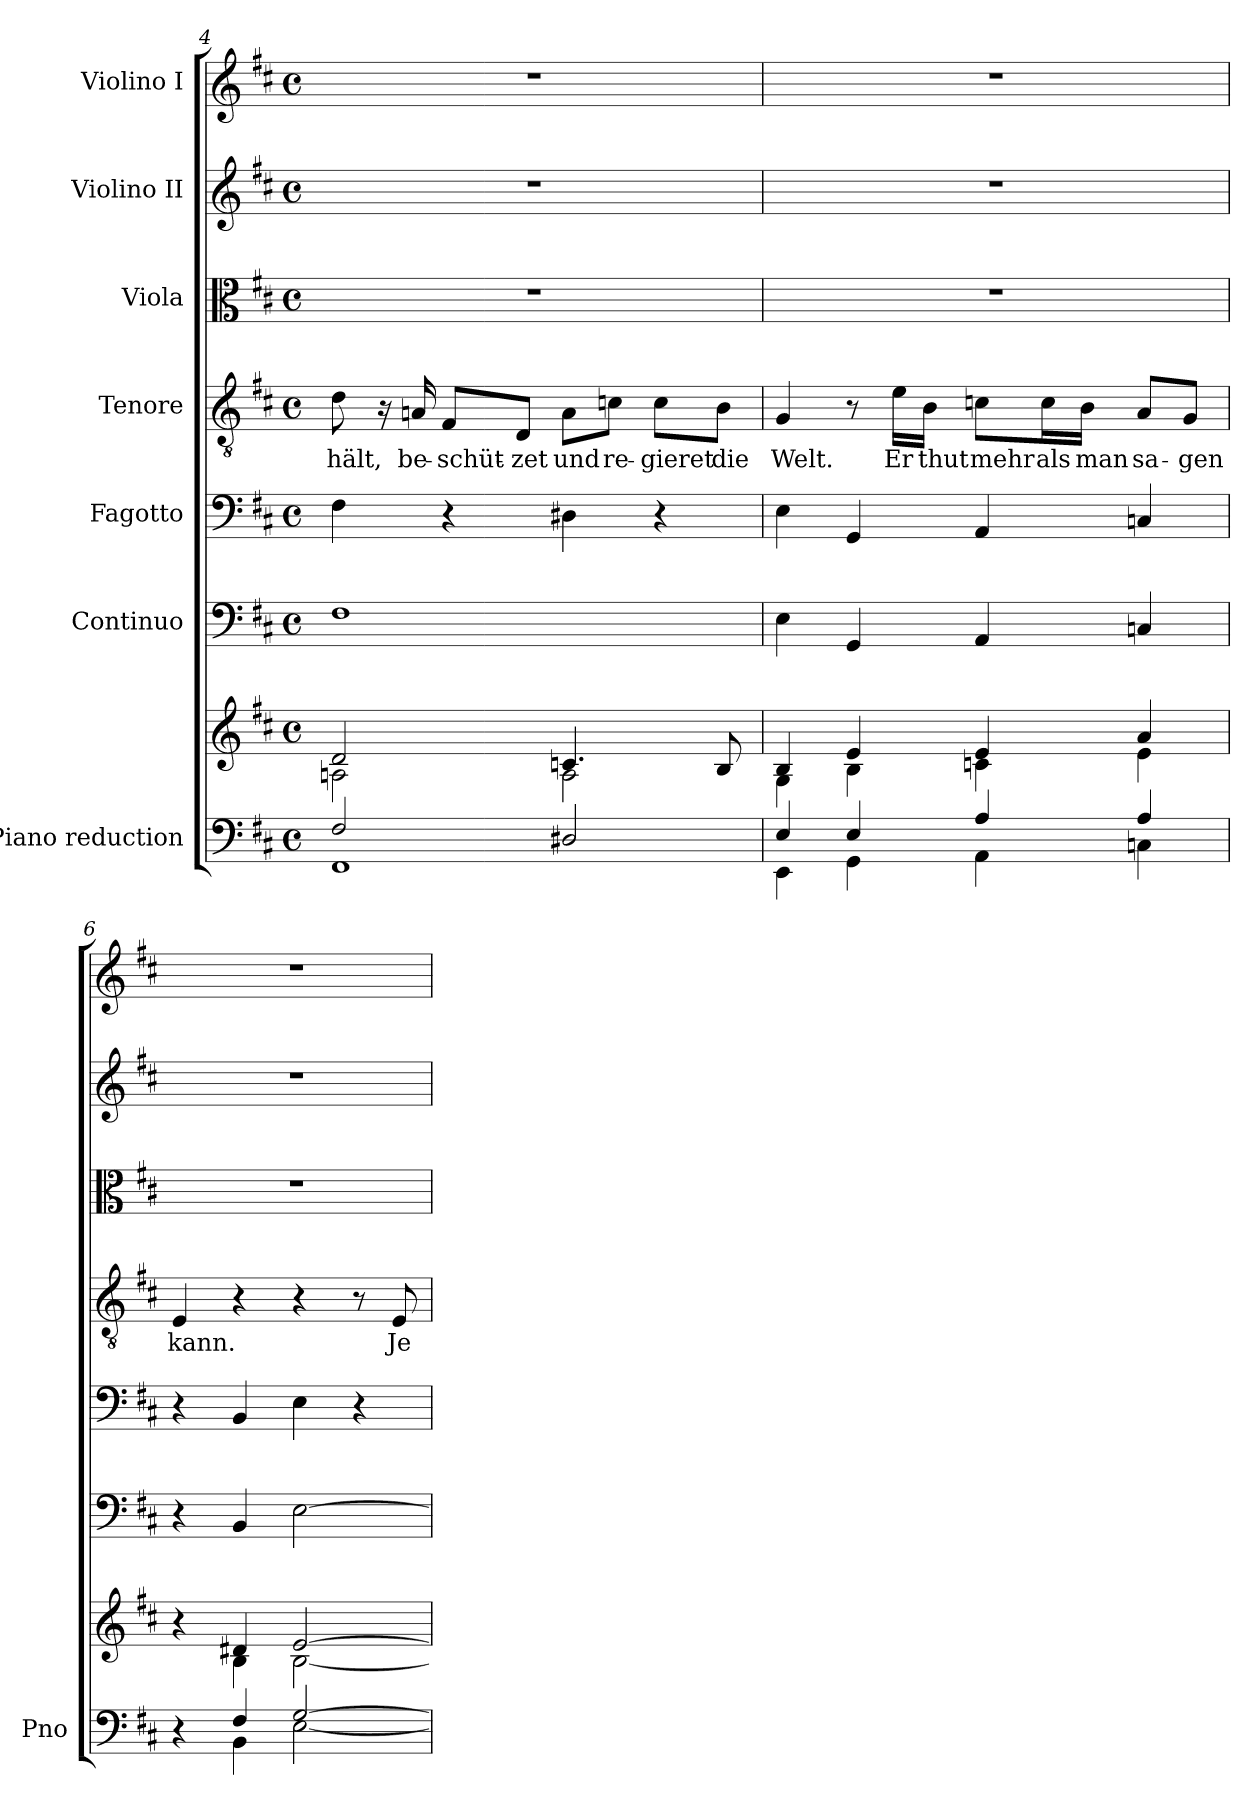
**kern	**kern	**kern	**kern	**kern	**text	**kern	**kern	**kern
*part7	*part7	*part6	*part5	*part4	*part4	*part3	*part2	*part1
*staff8	*staff7	*staff6	*staff5	*staff4	*staff4	*staff3	*staff2	*staff1
*I"Piano reduction	*	*I"Continuo	*I"Fagotto	*I"Tenore	*	*I"Viola	*I"Violino II	*I"Violino I
*I'Pno	*	*	*	*	*	*	*	*
*clefF4	*clefG2	*clefF4	*clefF4	*clefGv2	*	*clefC3	*clefG2	*clefG2
*k[f#c#]	*k[f#c#]	*k[f#c#]	*k[f#c#]	*k[f#c#]	*	*k[f#c#]	*k[f#c#]	*k[f#c#]
*M4/4	*M4/4	*M4/4	*M4/4	*M4/4	*	*M4/4	*M4/4	*M4/4
*met(c)	*met(c)	*met(c)	*met(c)	*met(c)	*	*met(c)	*met(c)	*met(c)
=4	=4	=4	=4	=4	=4	=4	=4	=4
*^	*^	*	*	*	*	*	*	*
!	!	!	!	!	!	!	!LO:LY:b	!	!	!
2F#/	1FF#	2d/	2An\	1F#	4F#\	8d\	hält,	1r	1r	1r
.	.	.	.	.	.	16r	.	.	.	.
!	!	!	!	!	!	!	!LO:LY:b	!	!	!
.	.	.	.	.	.	16An/	be-	.	.	.
!	!	!	!	!	!	!	!LO:LY:b	!	!	!
.	.	.	.	.	4r	8F#/L	schüt-	.	.	.
!	!	!	!	!	!	!	!LO:LY:b	!	!	!
.	.	.	.	.	.	8D/J	zet	.	.	.
!	!	!	!	!	!	!	!LO:LY:b	!	!	!
2D#X/	.	4.cn/	2A\	.	4D#X\	8A\L	und	.	.	.
!	!	!	!	!	!	!	!LO:LY:b	!	!	!
.	.	.	.	.	.	8cn\J	re-	.	.	.
!	!	!	!	!	!	!	!LO:LY:b	!	!	!
.	.	.	.	.	4r	8c\L	gieret	.	.	.
!	!	!	!	!	!	!	!LO:LY:b	!	!	!
.	.	8B/	.	.	.	8B\J	die	.	.	.
!!LO:LB:g=z
=5	=5	=5	=5	=5	=5	=5	=5	=5	=5	=5
!	!	!	!	!	!	!	!LO:LY:b	!	!	!
4E/	4EE\	4B/	4G\	4E\	4E\	4G/	Welt.	1r	1r	1r
4E/	4GG\	4e/	4B\	4GG/	4GG/	8r	.	.	.	.
!	!	!	!	!	!	!	!LO:LY:b	!	!	!
.	.	.	.	.	.	16e\LL	Er	.	.	.
!	!	!	!	!	!	!	!LO:LY:b	!	!	!
.	.	.	.	.	.	16B\JJ	thut	.	.	.
!	!	!	!	!	!	!	!LO:LY:b	!	!	!
4A/	4AA\	4e/	4cn\	4AA/	4AA/	8cn\L	mehr	.	.	.
!	!	!	!	!	!	!	!LO:LY:b	!	!	!
.	.	.	.	.	.	16c\L	als	.	.	.
!	!	!	!	!	!	!	!LO:LY:b	!	!	!
.	.	.	.	.	.	16B\JJ	man	.	.	.
!	!	!	!	!	!	!	!LO:LY:b	!	!	!
4A/	4Cn\	4a/	4e\	4Cn/	4Cn/	8A/L	sa-	.	.	.
!	!	!	!	!	!	!	!LO:LY:b	!	!	!
.	.	.	.	.	.	8G/J	gen	.	.	.
=6	=6	=6	=6	=6	=6	=6	=6	=6	=6	=6
!	!	!	!	!	!	!	!LO:LY:b	!	!	!
4r	4ryy	4r	4ryy	4r	4r	4E/	kann.	1r	1r	1r
4F#/	4BB\	4d#X/	4B\	4BB/	4BB/	4r	.	.	.	.
[2G/	[2E\	[2e/	[2B\	[2E\	4E\	4r	.	.	.	.
.	.	.	.	.	4r	8r	.	.	.	.
!	!	!	!	!	!	!	!LO:LY:b	!	!	!
.	.	.	.	.	.	8E/	Je-	.	.	.
*v	*v	*	*	*	*	*	*	*	*	*
*	*v	*v	*	*	*	*	*	*	*
=	=	=	=	=	=	=	=	=
*-	*-	*-	*-	*-	*-	*-	*-	*-
